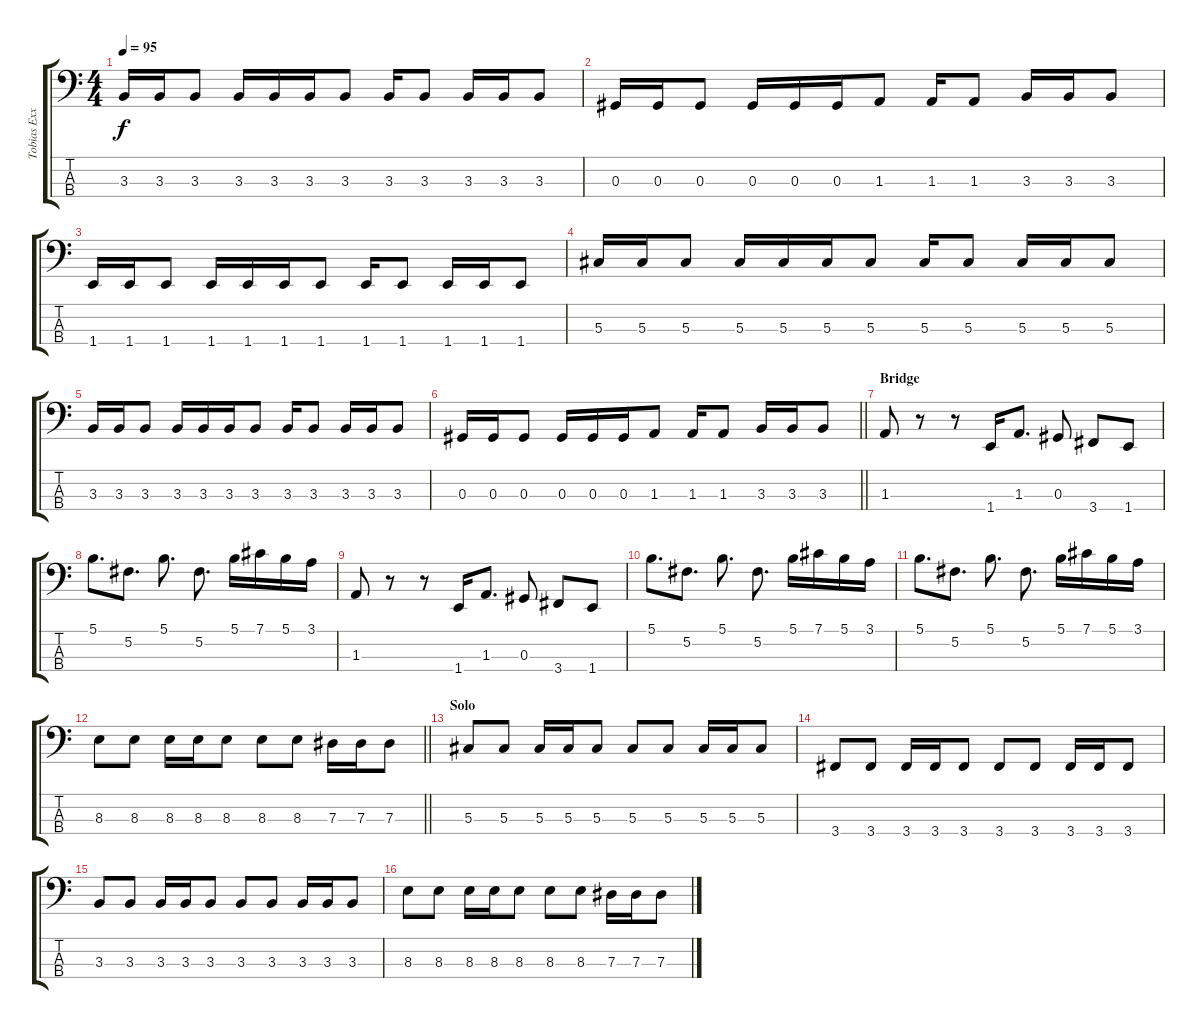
\track ("Tobias Exxel" "Tobias Exx") {instrument electricbassfinger}
\staff {score tabs}
\tuning (Gb2 Db2 Ab1 Eb1) {hide}
\ts (4 4)
\tempo 95
\clef f4
\ks c
3.3.16{dy f} 3.3.16 3.3.8 3.3.16 3.3.16 3.3.16 3.3.8 3.3.16 3.3.8 3.3.16 3.3.16 3.3.8 |
0.3.16 0.3.16 0.3.8 0.3.16 0.3.16 0.3.16 1.3.8 1.3.16 1.3.8 3.3.16 3.3.16 3.3.8 |
1.4.16 1.4.16 1.4.8 1.4.16 1.4.16 1.4.16 1.4.8 1.4.16 1.4.8 1.4.16 1.4.16 1.4.8 |
5.3.16 5.3.16 5.3.8 5.3.16 5.3.16 5.3.16 5.3.8 5.3.16 5.3.8 5.3.16 5.3.16 5.3.8 |
3.3.16 3.3.16 3.3.8 3.3.16 3.3.16 3.3.16 3.3.8 3.3.16 3.3.8 3.3.16 3.3.16 3.3.8 |
\barLineRight lightlight
0.3.16 0.3.16 0.3.8 0.3.16 0.3.16 0.3.16 1.3.8 1.3.16 1.3.8 3.3.16 3.3.16 3.3.8 |
\section ("" "Bridge")
1.3.8 r.8 r.8 1.4.16 1.3.8{d} 0.3.8 3.4.8 1.4.8 |
5.1.8{d} 5.2.8{d} 5.1.8{d} 5.2.8{d} 5.1.16 7.1.16 5.1.16 3.1.16 |
1.3.8 r.8 r.8 1.4.16 1.3.8{d} 0.3.8 3.4.8 1.4.8 |
5.1.8{d} 5.2.8{d} 5.1.8{d} 5.2.8{d} 5.1.16 7.1.16 5.1.16 3.1.16 |
5.1.8{d} 5.2.8{d} 5.1.8{d} 5.2.8{d} 5.1.16 7.1.16 5.1.16 3.1.16 |
\barLineRight lightlight
8.3.8 8.3.8 8.3.16 8.3.16 8.3.8 8.3.8 8.3.8 7.3.16 7.3.16 7.3.8 |
\section ("" "Solo")
5.3.8 5.3.8 5.3.16 5.3.16 5.3.8 5.3.8 5.3.8 5.3.16 5.3.16 5.3.8 |
3.4.8 3.4.8 3.4.16 3.4.16 3.4.8 3.4.8 3.4.8 3.4.16 3.4.16 3.4.8 |
3.3.8 3.3.8 3.3.16 3.3.16 3.3.8 3.3.8 3.3.8 3.3.16 3.3.16 3.3.8 |
8.3.8 8.3.8 8.3.16 8.3.16 8.3.8 8.3.8 8.3.8 7.3.16 7.3.16 7.3.8
